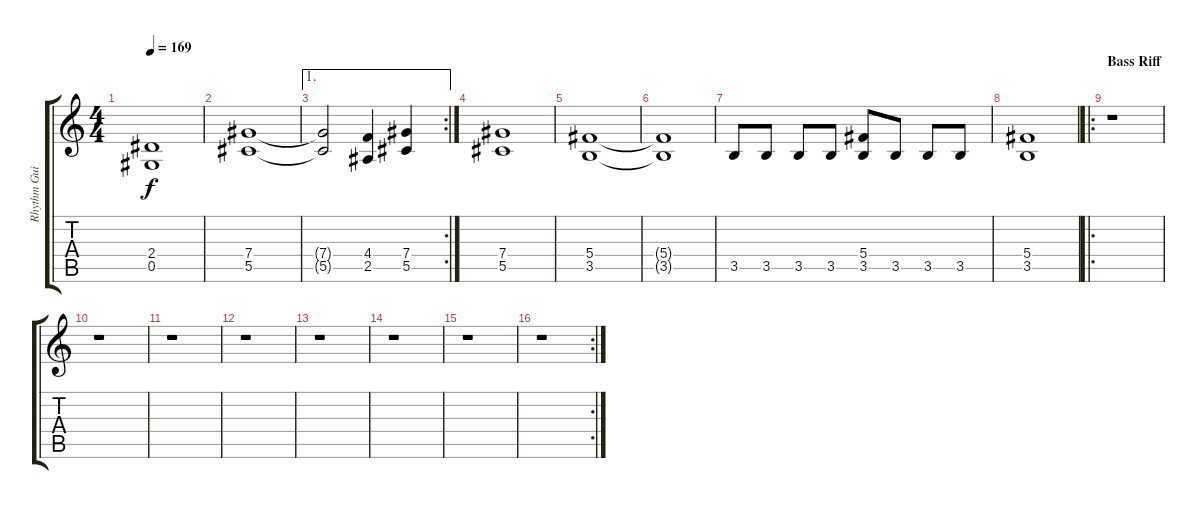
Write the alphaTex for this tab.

\track ("Rhythm Guitar" "Rhythm Gui") {instrument distortionguitar}
\staff {score tabs}
\tuning (Eb4 Bb3 Gb3 Db3 Ab2 Eb2) {hide}
\ts (4 4)
\tempo 169
\clef g2
\ks c
(2.4 0.5).1{dy f} |
(7.4 5.5).1 |
\ae 1
\rc 2
(7.4{t} 5.5{t}).2 (4.4 2.5).4 (7.4 5.5).4 |
(7.4 5.5).1 |
(5.4 3.5).1 |
(5.4{t} 3.5{t}).1 |
3.5.8 3.5.8 3.5.8 3.5.8 (5.4 3.5).8 3.5.8 3.5.8 3.5.8 |
(5.4 3.5).1 |
\ro
\section ("" "Bass Riff")
r.1 |
r.1 |
r.1 |
r.1 |
r.1 |
r.1 |
r.1 |
\rc 2
r.1
